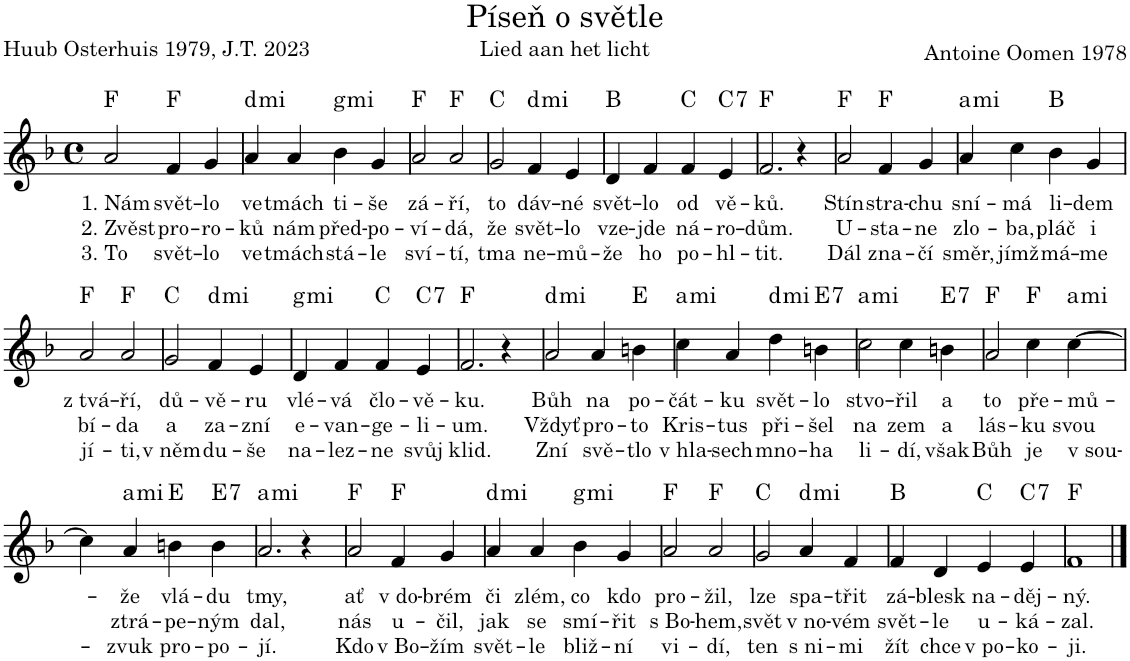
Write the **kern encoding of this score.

**kern	**text	**text	**text	**harte
*part1	*part1	*part1	*part1	*part1
*staff1	*staff1	*staff1	*staff1	*
*I"Zpěv	*	*	*	*
*clefG2	*	*	*	*
*k[b-]	*	*	*	*
*M4/4	*	*	*	*
*met(c)	*	*	*	*
=1	=1	=1	=1	=1
!	!LO:LY:b	!LO:LY:b	!LO:LY:b	!
2a/	1. Nám	2. Zvěst	3. To	F:maj
!	!LO:LY:b	!LO:LY:b	!LO:LY:b	!
4f/	svět-	pro-	svět-	F:maj
!	!LO:LY:b	!LO:LY:b	!LO:LY:b	!
4g/	-lo	-ro-	-lo	.
=2	=2	=2	=2	=2
!	!LO:LY:b	!LO:LY:b	!LO:LY:b	!LO:H:kt=mi
4a/	ve	-ků	ve	D:min
!	!LO:LY:b	!LO:LY:b	!LO:LY:b	!
4a/	tmách	nám	tmách	.
!	!LO:LY:b	!LO:LY:b	!LO:LY:b	!LO:H:kt=mi
4b-\	ti-	před-	stá-	G:min
!	!LO:LY:b	!LO:LY:b	!LO:LY:b	!
4g/	-še	-po-	-le	.
=3	=3	=3	=3	=3
!	!LO:LY:b	!LO:LY:b	!LO:LY:b	!
2a/	zá-	-ví-	sví-	F:maj
!	!LO:LY:b	!LO:LY:b	!LO:LY:b	!
2a/	-ří,	-dá,	-tí,	F:maj
=4	=4	=4	=4	=4
!	!LO:LY:b	!LO:LY:b	!LO:LY:b	!
2g/	to	že	tma	C:maj
!	!LO:LY:b	!LO:LY:b	!LO:LY:b	!LO:H:kt=mi
4f/	dáv-	svět-	ne-	D:min
!	!LO:LY:b	!LO:LY:b	!LO:LY:b	!
4e/	-né	-lo	-mů-	.
=5	=5	=5	=5	=5
!	!LO:LY:b	!LO:LY:b	!LO:LY:b	!
4d/	svět-	vze-	-že	Bb:maj
!	!LO:LY:b	!LO:LY:b	!LO:LY:b	!
4f/	-lo	-jde	ho	.
!	!LO:LY:b	!LO:LY:b	!LO:LY:b	!
4f/	od	ná-	po-	C:maj
!	!LO:LY:b	!LO:LY:b	!LO:LY:b	!LO:H:kt=7
4e/	vě-	-ro-	-hl-	C:7
=6	=6	=6	=6	=6
!	!LO:LY:b	!LO:LY:b	!LO:LY:b	!
2.f/	-ků.	-dům.	-tit.	F:maj
4r	.	.	.	.
=7	=7	=7	=7	=7
!	!LO:LY:b	!LO:LY:b	!LO:LY:b	!
2a/	Stín	U-	Dál	F:maj
!	!LO:LY:b	!LO:LY:b	!LO:LY:b	!
4f/	stra-	-sta-	zna-	F:maj
!	!LO:LY:b	!LO:LY:b	!LO:LY:b	!
4g/	-chu	-ne	-čí	.
=8	=8	=8	=8	=8
!	!LO:LY:b	!LO:LY:b	!LO:LY:b	!LO:H:kt=mi
4a/	sní-	zlo-	směr,	A:min
!	!LO:LY:b	!LO:LY:b	!LO:LY:b	!
4cc\	-má	-ba,	jímž	.
!	!LO:LY:b	!LO:LY:b	!LO:LY:b	!
4b-\	li-	pláč	má-	Bb:maj
!	!LO:LY:b	!LO:LY:b	!LO:LY:b	!
4g/	-dem	i	-me	.
!!LO:LB:g=z
=9	=9	=9	=9	=9
!	!LO:LY:b	!LO:LY:b	!LO:LY:b	!
2a/	z tvá-	bí-	jí-	F:maj
!	!LO:LY:b	!LO:LY:b	!LO:LY:b	!
2a/	-ří,	-da	-ti,	F:maj
=10	=10	=10	=10	=10
!	!LO:LY:b	!LO:LY:b	!LO:LY:b	!
2g/	dů-	a	v něm	C:maj
!	!LO:LY:b	!LO:LY:b	!LO:LY:b	!LO:H:kt=mi
4f/	-vě-	za-	du-	D:min
!	!LO:LY:b	!LO:LY:b	!LO:LY:b	!
4e/	-ru	-zní	-še	.
=11	=11	=11	=11	=11
!	!LO:LY:b	!LO:LY:b	!LO:LY:b	!LO:H:kt=mi
4d/	vlé-	e-	na-	G:min
!	!LO:LY:b	!LO:LY:b	!LO:LY:b	!
4f/	-vá	-van-	-lez-	.
!	!LO:LY:b	!LO:LY:b	!LO:LY:b	!
4f/	člo-	-ge-	-ne	C:maj
!	!LO:LY:b	!LO:LY:b	!LO:LY:b	!LO:H:kt=7
4e/	-vě-	-li-	svůj	C:7
=12	=12	=12	=12	=12
!	!LO:LY:b	!LO:LY:b	!LO:LY:b	!
2.f/	-ku.	-um.	klid.	F:maj
4r	.	.	.	.
=13	=13	=13	=13	=13
!	!LO:LY:b	!LO:LY:b	!LO:LY:b	!LO:H:kt=mi
2a/	Bůh	Vždyť	Zní	D:min
!	!LO:LY:b	!LO:LY:b	!LO:LY:b	!
4a/	na	pro-	svě-	.
!	!LO:LY:b	!LO:LY:b	!LO:LY:b	!
4bn\	po-	-to	-tlo	E:maj
=14	=14	=14	=14	=14
!	!LO:LY:b	!LO:LY:b	!LO:LY:b	!LO:H:kt=mi
4cc\	-čát-	Kris-	v hla-	A:min
!	!LO:LY:b	!LO:LY:b	!LO:LY:b	!
4a/	-ku	-tus	-sech	.
!	!LO:LY:b	!LO:LY:b	!LO:LY:b	!LO:H:kt=mi
4dd\	svět-	při-	mno-	D:min
!	!LO:LY:b	!LO:LY:b	!LO:LY:b	!LO:H:kt=7
4bn\	-lo	-šel	-ha	E:7
=15	=15	=15	=15	=15
!	!LO:LY:b	!LO:LY:b	!LO:LY:b	!LO:H:kt=mi
2cc\	stvo-	na	li-	A:min
!	!LO:LY:b	!LO:LY:b	!LO:LY:b	!
4cc\	-řil	zem	-dí,	.
!	!LO:LY:b	!LO:LY:b	!LO:LY:b	!LO:H:kt=7
4bn\	a	a	však	E:7
=16	=16	=16	=16	=16
!	!LO:LY:b	!LO:LY:b	!LO:LY:b	!
2a/	to	lás-	Bůh	F:maj
!	!LO:LY:b	!LO:LY:b	!LO:LY:b	!
4cc\	pře-	-ku	je	F:maj
!	!LO:LY:b	!LO:LY:b	!LO:LY:b	!LO:H:kt=mi
[4cc\	-mů-	svou	v sou-	A:min
!!LO:LB:g=z
=17	=17	=17	=17	=17
4cc\]	.	.	.	.
!	!LO:LY:b	!LO:LY:b	!LO:LY:b	!LO:H:kt=mi
4a/	-že	ztrá-	-zvuk	A:min
!	!LO:LY:b	!LO:LY:b	!LO:LY:b	!
4bn\	vlá-	-pe-	pro-	E:maj
!	!LO:LY:b	!LO:LY:b	!LO:LY:b	!LO:H:kt=7
4b\	-du	-ným	-po-	E:7
=18	=18	=18	=18	=18
!	!LO:LY:b	!LO:LY:b	!LO:LY:b	!LO:H:kt=mi
2.a/	tmy,	dal,	jí.	A:min
4r	.	.	.	.
=19	=19	=19	=19	=19
!	!LO:LY:b	!LO:LY:b	!LO:LY:b	!
2a/	ať	nás	Kdo	F:maj
!	!LO:LY:b	!LO:LY:b	!LO:LY:b	!
4f/	v do-	u-	v Bo-	F:maj
!	!LO:LY:b	!LO:LY:b	!LO:LY:b	!
4g/	-brém	-čil,	-žím	.
=20	=20	=20	=20	=20
!	!LO:LY:b	!LO:LY:b	!LO:LY:b	!LO:H:kt=mi
4a/	či	jak	svět-	D:min
!	!LO:LY:b	!LO:LY:b	!LO:LY:b	!
4a/	zlém,	se	-le	.
!	!LO:LY:b	!LO:LY:b	!LO:LY:b	!LO:H:kt=mi
4b-\	co	smí-	bliž-	G:min
!	!LO:LY:b	!LO:LY:b	!LO:LY:b	!
4g/	kdo	-řit	-ní	.
=21	=21	=21	=21	=21
!	!LO:LY:b	!LO:LY:b	!LO:LY:b	!
2a/	pro-	s Bo-	vi-	F:maj
!	!LO:LY:b	!LO:LY:b	!LO:LY:b	!
2a/	-žil,	-hem,	-dí,	F:maj
=22	=22	=22	=22	=22
!	!LO:LY:b	!LO:LY:b	!LO:LY:b	!
2g/	lze	svět	ten	C:maj
!	!LO:LY:b	!LO:LY:b	!LO:LY:b	!LO:H:kt=mi
4a/	spa-	v no-	s ni-	D:min
!	!LO:LY:b	!LO:LY:b	!LO:LY:b	!
4f/	-třit	-vém	-mi	.
=23	=23	=23	=23	=23
!	!LO:LY:b	!LO:LY:b	!LO:LY:b	!
4f/	zá-	svět-	žít	Bb:maj
!	!LO:LY:b	!LO:LY:b	!LO:LY:b	!
4d/	-blesk	-le	chce	.
!	!LO:LY:b	!LO:LY:b	!LO:LY:b	!
4e/	na-	u-	v po-	C:maj
!	!LO:LY:b	!LO:LY:b	!LO:LY:b	!LO:H:kt=7
4e/	-děj-	-ká-	-ko-	C:7
=24	=24	=24	=24	=24
!	!LO:LY:b	!LO:LY:b	!LO:LY:b	!
1f	-ný.	-zal.	-ji.	F:maj
==	==	==	==	==
*-	*-	*-	*-	*-
